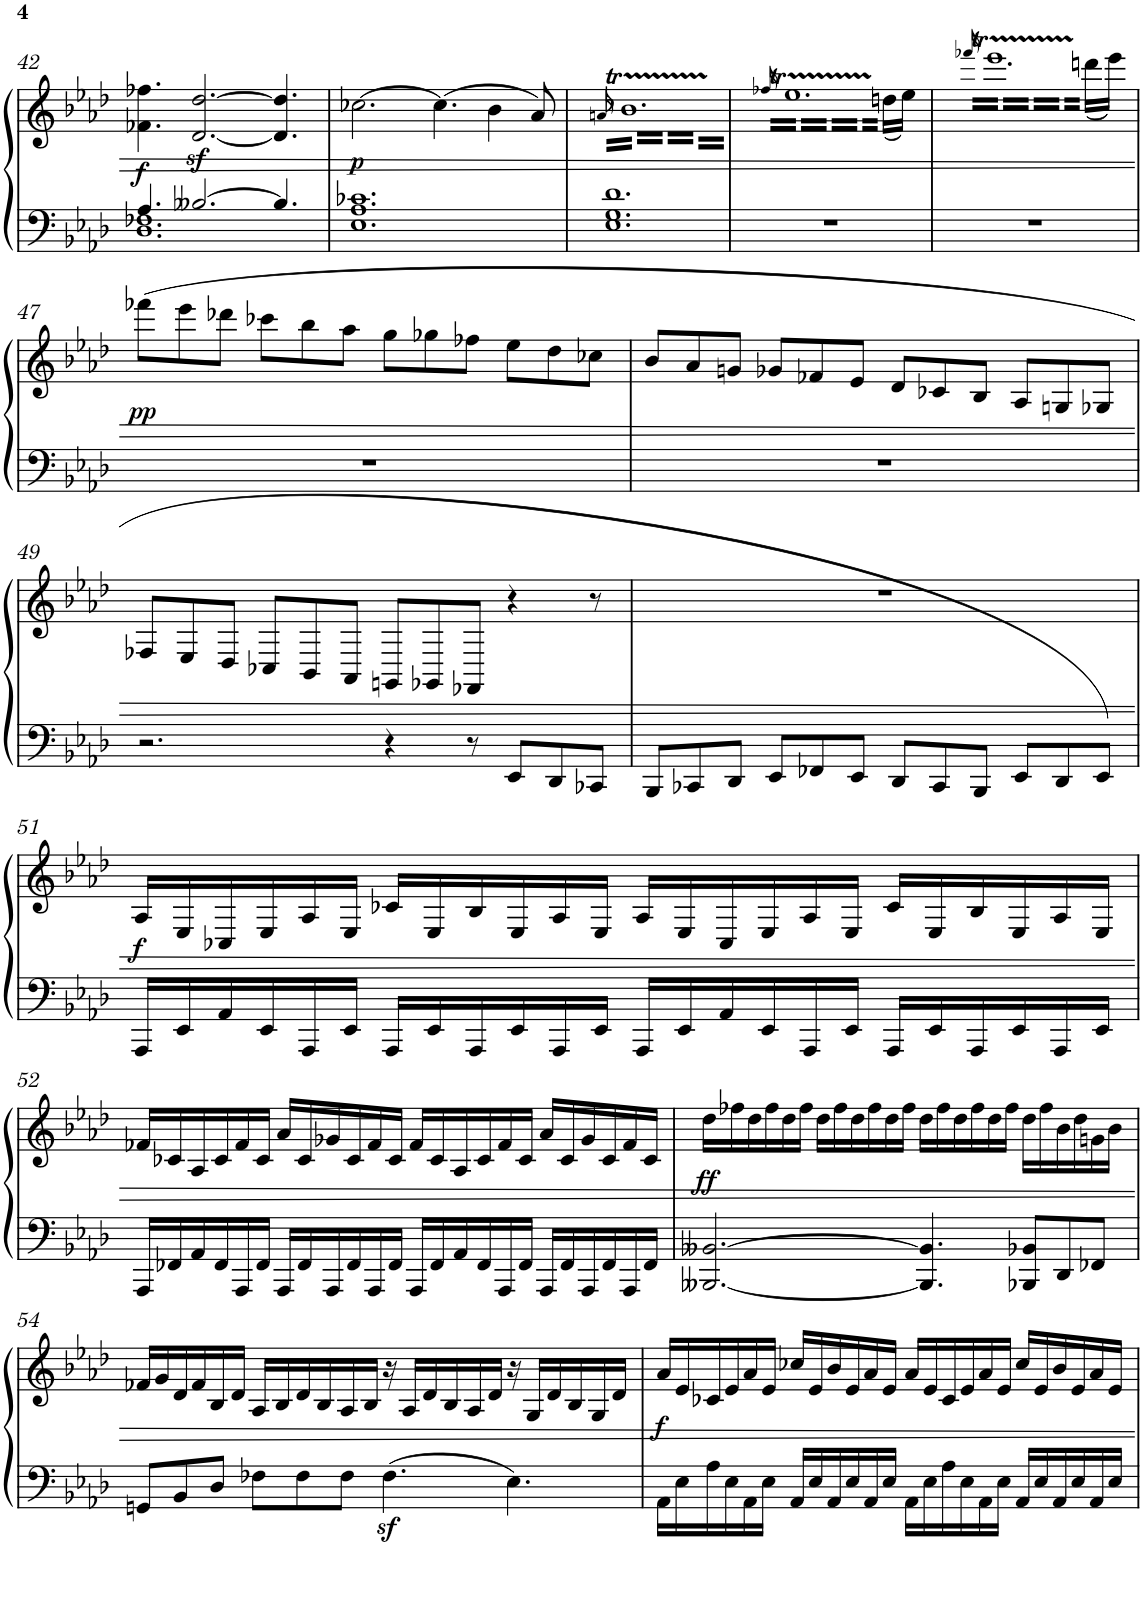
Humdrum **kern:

**kern	**kern	**dynam
*part1	*part1	*part1
*staff2	*staff1	*staff1/2
*I"Piano	*	*
*I'Pno	*	*
!!LO:PB:g=z
*clefF4	*clefG2	*
*k[b-e-a-d-]	*k[b-e-a-d-]	*
*A-:	*A-:	*
*M12/8	*M12/8	*
=42	=42	=42
*^	*	*
!	!	!	!LO:DY:b
4.A-/	1.D- 1.F-X	4.f-X\ 4.ff-X\	f
[2.B--X/	.	[2.d-/z< [2.dd-/z<	.
4.B--/]	.	4.d-/] 4.dd-/]	.
*v	*v	*	*
=43	=43	=43
!	!	!LO:DY:b
1.E- 1.A- 1.c-X	[2.cc-X\	p
.	(>4.cc-\]	.
.	4b-\	.
.	8a-/)	.
=44	=44	=44
.	16qan/	.
*	*^	*
1.E- 1.G 1.d-	1.b-T	16aLL	.
.	.	16b-	.
.	.	16cc-X	.
.	.	16b-	.
.	.	16cc-	.
.	.	16b-JJ	.
.	.	16cc-LL	.
.	.	16b-	.
.	.	16cc-	.
.	.	16b-	.
.	.	16cc-	.
.	.	16b-JJ	.
.	.	16cc-LL	.
.	.	16b-	.
.	.	16cc-	.
.	.	16b-	.
.	.	16cc-	.
.	.	16b-JJ	.
.	.	16cc-LL	.
.	.	16b-	.
.	.	16cc-	.
.	.	16b-	.
.	.	16a	.
.	.	16b-JJ	.
=45	=45	=45	=45
.	16qff-X/	.	.
1.r	1.ee-T	16ff-LL	.
.	.	16ee-	.
.	.	16ff-	.
.	.	16ee-	.
.	.	16ff-	.
.	.	16ee-JJ	.
.	.	16ff-LL	.
.	.	16ee-	.
.	.	16ff-	.
.	.	16ee-	.
.	.	16ff-	.
.	.	16ee-JJ	.
.	.	16ff-LL	.
.	.	16ee-	.
.	.	16ff-	.
.	.	16ee-	.
.	.	16ff-	.
.	.	16ee-JJ	.
.	.	16ff-LL	.
.	.	16ee-	.
.	.	16ff-	.
.	.	16ee-JJ	.
.	.	(<16ddn\LL	.
.	.	16ee-\JJ)	.
=46	=46	=46	=46
.	16qfff-X/	.	.
1.r	1.eee-T	16fff-LL	.
.	.	16eee-	.
.	.	16fff-	.
.	.	16eee-	.
.	.	16fff-	.
.	.	16eee-JJ	.
.	.	16fff-LL	.
.	.	16eee-	.
.	.	16fff-	.
.	.	16eee-	.
.	.	16fff-	.
.	.	16eee-JJ	.
.	.	16fff-LL	.
.	.	16eee-	.
.	.	16fff-	.
.	.	16eee-	.
.	.	16fff-	.
.	.	16eee-JJ	.
.	.	16fff-LL	.
.	.	16eee-	.
.	.	16fff-	.
.	.	16eee-JJ	.
.	.	(<16dddn\LL	.
.	.	16eee-\JJ)	.
!!LO:LB:g=z
=47	=47	=47	=47
!	!	!	!LO:DY:b
*	*v	*v	*
1.r	(>8fff-X\L	pp
.	8eee-\	.
.	8ddd-X\J	.
.	8ccc-X\L	.
.	8bb-\	.
.	8aa-\J	.
.	8gg\L	.
.	8gg-X\	.
.	8ff-X\J	.
.	8ee-\L	.
.	8dd-\	.
.	8cc-X\J	.
=48	=48	=48
1.r	8b-/L	.
.	8a-/	.
.	8gn/J	.
.	8g-X/L	.
.	8f-X/	.
.	8e-/J	.
.	8d-/L	.
.	8c-X/	.
.	8B-/J	.
.	8A-/L	.
.	8Gn/	.
.	8G-X/J	.
!!LO:LB:g=z
=49	=49	=49
2.r	8F-X/L	.
.	8E-/	.
.	8D-/J	.
.	8C-X/L	.
.	8BB-/	.
.	8AA-/J	.
4r	8GGn/L	.
.	8GG-X/	.
8r	8FF-X/J	.
8EE-/L	4r	.
8DD-/	.	.
8CC-X/J	8r	.
=50	=50	=50
8BBB-/L	1.r	.
8CC-X/	.	.
8DD-/J	.	.
8EE-/L	.	.
8FF-X/	.	.
8EE-/J	.	.
8DD-/L	.	.
8CC-/	.	.
8BBB-/J	.	.
8EE-/L	.	.
8DD-/	.	.
8EE-/J)	.	.
!!LO:LB:g=z
=51	=51	=51
!	!	!LO:DY:b
16AAA-/LL	16A-/LL	f
16EE-/	16E-/	.
16AA-/	16C-X/	.
16EE-/	16E-/	.
16AAA-/	16A-/	.
16EE-/JJ	16E-/JJ	.
16AAA-/LL	16c-X/LL	.
16EE-/	16E-/	.
16AAA-/	16B-/	.
16EE-/	16E-/	.
16AAA-/	16A-/	.
16EE-/JJ	16E-/JJ	.
16AAA-/LL	16A-/LL	.
16EE-/	16E-/	.
16AA-/	16C-/	.
16EE-/	16E-/	.
16AAA-/	16A-/	.
16EE-/JJ	16E-/JJ	.
16AAA-/LL	16c-/LL	.
16EE-/	16E-/	.
16AAA-/	16B-/	.
16EE-/	16E-/	.
16AAA-/	16A-/	.
16EE-/JJ	16E-/JJ	.
!!LO:LB:g=z
=52	=52	=52
16AAA-/LL	16f-X/LL	.
16FF-X/	16c-X/	.
16AA-/	16A-/	.
16FF-/	16c-/	.
16AAA-/	16f-/	.
16FF-/JJ	16c-/JJ	.
16AAA-/LL	16a-/LL	.
16FF-/	16c-/	.
16AAA-/	16g-X/	.
16FF-/	16c-/	.
16AAA-/	16f-/	.
16FF-/JJ	16c-/JJ	.
16AAA-/LL	16f-/LL	.
16FF-/	16c-/	.
16AA-/	16A-/	.
16FF-/	16c-/	.
16AAA-/	16f-/	.
16FF-/JJ	16c-/JJ	.
16AAA-/LL	16a-/LL	.
16FF-/	16c-/	.
16AAA-/	16g-/	.
16FF-/	16c-/	.
16AAA-/	16f-/	.
16FF-/JJ	16c-/JJ	.
=53	=53	=53
!	!	!LO:DY:b
[2.BBB--X/ [2.BB--X/	16dd-\LL	ff
.	16ff-X\	.
.	16dd-\	.
.	16ff-\	.
.	16dd-\	.
.	16ff-\JJ	.
.	16dd-\LL	.
.	16ff-\	.
.	16dd-\	.
.	16ff-\	.
.	16dd-\	.
.	16ff-\JJ	.
4.BBB--/] 4.BB--/]	16dd-\LL	.
.	16ff-\	.
.	16dd-\	.
.	16ff-\	.
.	16dd-\	.
.	16ff-\JJ	.
8BBB-X/ 8BB-X/L	16dd-\LL	.
.	16ff-\	.
8DD-/	16b-\	.
.	16dd-\	.
8FF-X/J	16gn\	.
.	16b-\JJ	.
!!LO:LB:g=z
=54	=54	=54
8GGn/L	16f-X/LL	.
.	16g/	.
8BB-/	16d-/	.
.	16f-/	.
8D-/J	16B-/	.
.	16d-/JJ	.
8F-X\L	16A-/LL	.
.	16B-/	.
8F-\	16d-/	.
.	16B-/	.
8F-\J	16A-/	.
.	16B-/JJ	.
4.F-z<\	16r	.
.	16A-/LL	.
.	16d-/	.
.	16B-/	.
.	16A-/	.
.	16d-/JJ	.
4.E-\	16r	.
.	16G/LL	.
.	16d-/	.
.	16B-/	.
.	16G/	.
.	16d-/JJ	.
=55	=55	=55
!	!	!LO:DY:b
16AA-\LL	16a-/LL	f
16E-\	16e-/	.
16A-\	16c-X/	.
16E-\	16e-/	.
16AA-\	16a-/	.
16E-\JJ	16e-/JJ	.
16AA-/LL	16cc-X/LL	.
16E-/	16e-/	.
16AA-/	16b-/	.
16E-/	16e-/	.
16AA-/	16a-/	.
16E-/JJ	16e-/JJ	.
16AA-\LL	16a-/LL	.
16E-\	16e-/	.
16A-\	16c-/	.
16E-\	16e-/	.
16AA-\	16a-/	.
16E-\JJ	16e-/JJ	.
16AA-/LL	16cc-/LL	.
16E-/	16e-/	.
16AA-/	16b-/	.
16E-/	16e-/	.
16AA-/	16a-/	.
16E-/JJ	16e-/JJ	.
=	=	=
*-	*-	*-
